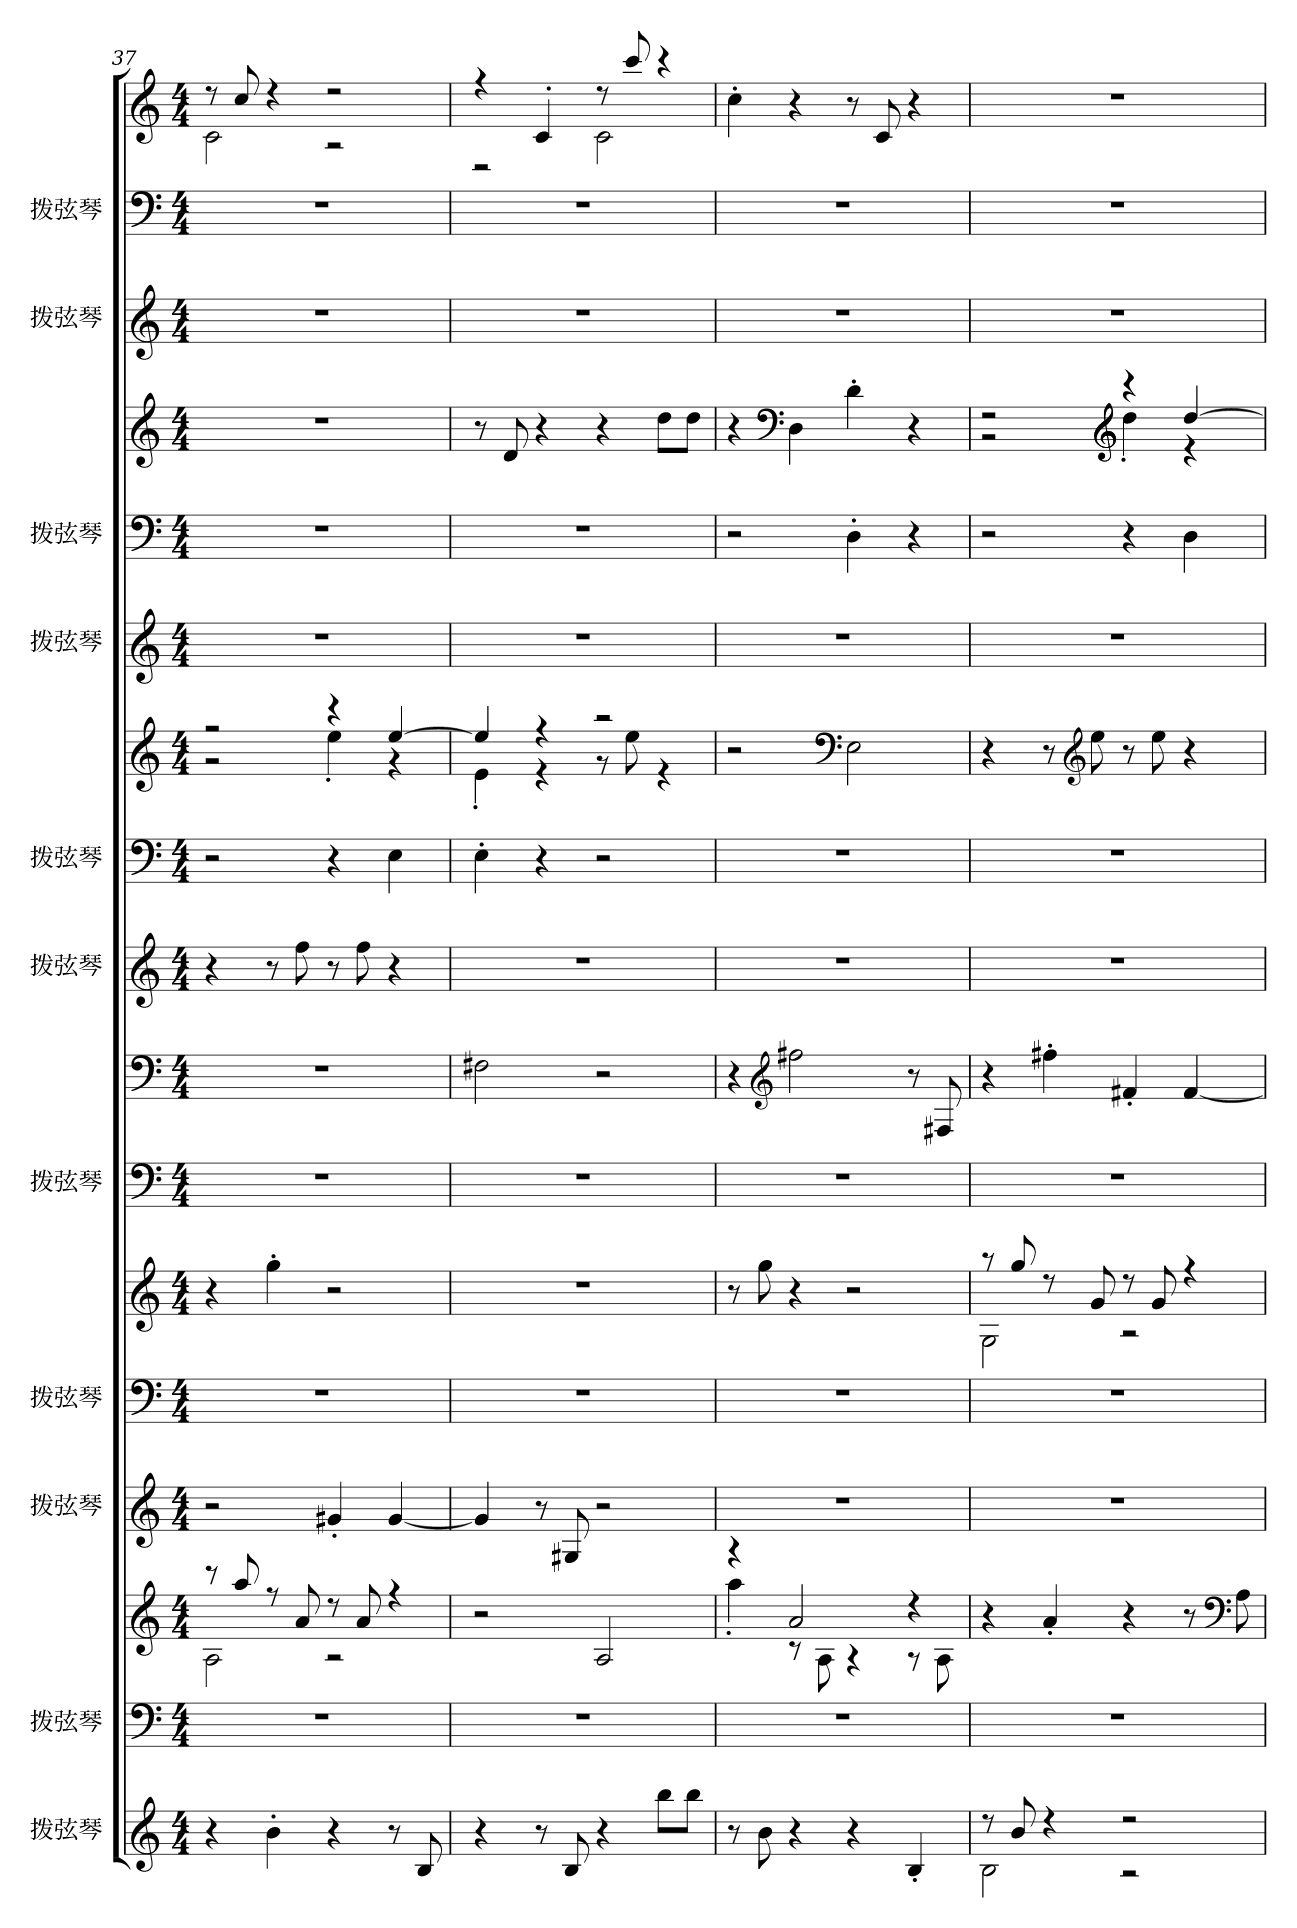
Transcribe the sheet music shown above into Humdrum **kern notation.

**kern	**kern	**kern	**kern	**kern	**kern	**kern	**kern	**kern	**kern	**kern	**kern	**kern	**kern	**kern	**kern	**kern
*part11	*part10	*part10	*part9	*part8	*part8	*part7	*part7	*part6	*part5	*part5	*part4	*part3	*part3	*part2	*part1	*part1
*staff17	*staff16	*staff15	*staff14	*staff13	*staff12	*staff11	*staff10	*staff9	*staff8	*staff7	*staff6	*staff5	*staff4	*staff3	*staff2	*staff1
*I"拨弦琴	*I"拨弦琴	*	*I"拨弦琴	*I"拨弦琴	*	*I"拨弦琴	*	*I"拨弦琴	*I"拨弦琴	*	*I"拨弦琴	*I"拨弦琴	*	*I"拨弦琴	*I"拨弦琴	*
!!LO:PB:g=z
*clefG2	*clefF4	*clefG2	*clefG2	*clefF4	*clefG2	*clefF4	*clefF4	*clefG2	*clefF4	*clefG2	*clefG2	*clefF4	*clefG2	*clefG2	*clefF4	*clefG2
*k[]	*k[]	*k[]	*k[]	*k[]	*k[]	*k[]	*k[]	*k[]	*k[]	*k[]	*k[]	*k[]	*k[]	*k[]	*k[]	*k[]
*M4/4	*M4/4	*M4/4	*M4/4	*M4/4	*M4/4	*M4/4	*M4/4	*M4/4	*M4/4	*M4/4	*M4/4	*M4/4	*M4/4	*M4/4	*M4/4	*M4/4
=37	=37	=37	=37	=37	=37	=37	=37	=37	=37	=37	=37	=37	=37	=37	=37	=37
*	*	*^	*	*	*	*	*	*	*	*^	*	*	*	*	*	*^
4r	1r	8r	2A\	2r	1r	4r	1r	1r	4r	2r	2r	2r	1r	1r	1r	1r	1r	8r	2c\
.	.	8aa/	.	.	.	.	.	.	.	.	.	.	.	.	.	.	.	8cc/	.
4b'\	.	8r	.	.	.	4gg'\	.	.	8r	.	.	.	.	.	.	.	.	4r	.
.	.	8a/	.	.	.	.	.	.	8ff\	.	.	.	.	.	.	.	.	.	.
4r	.	8r	2r	4g#X'/	.	2r	.	.	8r	4r	4r	4ee'\	.	.	.	.	.	2r	2r
.	.	8a/	.	.	.	.	.	.	8ff\	.	.	.	.	.	.	.	.	.	.
8r	.	4r	.	[4g#/	.	.	.	.	4r	4E\	[4ee/	4r	.	.	.	.	.	.	.
8B/	.	.	.	.	.	.	.	.	.	.	.	.	.	.	.	.	.	.	.
*	*	*v	*v	*	*	*	*	*	*	*	*	*	*	*	*	*	*	*	*
=38	=38	=38	=38	=38	=38	=38	=38	=38	=38	=38	=38	=38	=38	=38	=38	=38	=38	=38
4r	1r	2r	4g#/]	1r	1r	1r	2F#X\	1r	4E'\	4ee/]	4e'\	1r	1r	8r	1r	1r	4r	2r
.	.	.	.	.	.	.	.	.	.	.	.	.	.	8d/	.	.	.	.
8r	.	.	8r	.	.	.	.	.	4r	4r	4r	.	.	4r	.	.	4c'/	.
8B/	.	.	8G#X/	.	.	.	.	.	.	.	.	.	.	.	.	.	.	.
4r	.	2A/	2r	.	.	.	2r	.	2r	2r	8r	.	.	4r	.	.	8r	2c\
.	.	.	.	.	.	.	.	.	.	.	8ee\	.	.	.	.	.	8ccc/	.
8bb\L	.	.	.	.	.	.	.	.	.	.	4r	.	.	8dd\L	.	.	4r	.
8bb\J	.	.	.	.	.	.	.	.	.	.	.	.	.	8dd\J	.	.	.	.
*	*	*	*	*	*	*	*	*	*	*v	*v	*	*	*	*	*	*v	*v
=39	=39	=39	=39	=39	=39	=39	=39	=39	=39	=39	=39	=39	=39	=39	=39	=39
*	*	*^	*	*	*	*	*	*	*	*	*	*	*	*	*	*
8r	1r	4r	4aa'\	1r	1r	8r	1r	4r	1r	1r	2r	1r	2r	4r	1r	1r	4cc'\
8b\	.	.	.	.	.	8gg\	.	.	.	.	.	.	.	.	.	.	.
*	*	*	*	*	*	*	*	*clefG2	*	*	*	*	*	*clefF4	*	*	*
4r	.	2a/	8r	.	.	4r	.	2ff#X\	.	.	.	.	.	4D\	.	.	4r
.	.	.	8A\	.	.	.	.	.	.	.	.	.	.	.	.	.	.
*	*	*	*	*	*	*	*	*	*	*	*clefF4	*	*	*	*	*	*
4r	.	.	4r	.	.	2r	.	.	.	.	2E\	.	4D'\	4d'\	.	.	8r
.	.	.	.	.	.	.	.	.	.	.	.	.	.	.	.	.	8c/
4B'/	.	4r	8r	.	.	.	.	8r	.	.	.	.	4r	4r	.	.	4r
.	.	.	8A\	.	.	.	.	8F#X/	.	.	.	.	.	.	.	.	.
*	*	*v	*v	*	*	*	*	*	*	*	*	*	*	*	*	*	*
!!LO:PB:g=z
=40	=40	=40	=40	=40	=40	=40	=40	=40	=40	=40	=40	=40	=40	=40	=40	=40
*^	*	*	*	*	*^	*	*	*	*	*	*	*	*^	*	*	*
8r	2B\	1r	4r	1r	1r	8r	2G\	1r	4r	1r	1r	4r	1r	2r	2r	2r	1r	1r	1r
8b/	.	.	.	.	.	8gg/	.	.	.	.	.	.	.	.	.	.	.	.	.
4r	.	.	4a'/	.	.	8r	.	.	4ff#X'\	.	.	8r	.	.	.	.	.	.	.
*	*	*	*	*	*	*	*	*	*	*	*	*clefG2	*	*	*	*	*	*	*
.	.	.	.	.	.	8g/	.	.	.	.	.	8ee\	.	.	.	.	.	.	.
*	*	*	*	*	*	*	*	*	*	*	*	*	*	*	*clefG2	*	*	*	*
2r	2r	.	4r	.	.	8r	2r	.	4f#X'/	.	.	8r	.	4r	4r	4dd'\	.	.	.
.	.	.	.	.	.	8g/	.	.	.	.	.	8ee\	.	.	.	.	.	.	.
.	.	.	8r	.	.	4r	.	.	[4f#/	.	.	4r	.	4D\	[4dd/	4r	.	.	.
*	*	*	*clefF4	*	*	*	*	*	*	*	*	*	*	*	*	*	*	*	*
.	.	.	8A\	.	.	.	.	.	.	.	.	.	.	.	.	.	.	.	.
*v	*v	*	*	*	*	*v	*v	*	*	*	*	*	*	*	*v	*v	*	*	*
=	=	=	=	=	=	=	=	=	=	=	=	=	=	=	=	=
*-	*-	*-	*-	*-	*-	*-	*-	*-	*-	*-	*-	*-	*-	*-	*-	*-
